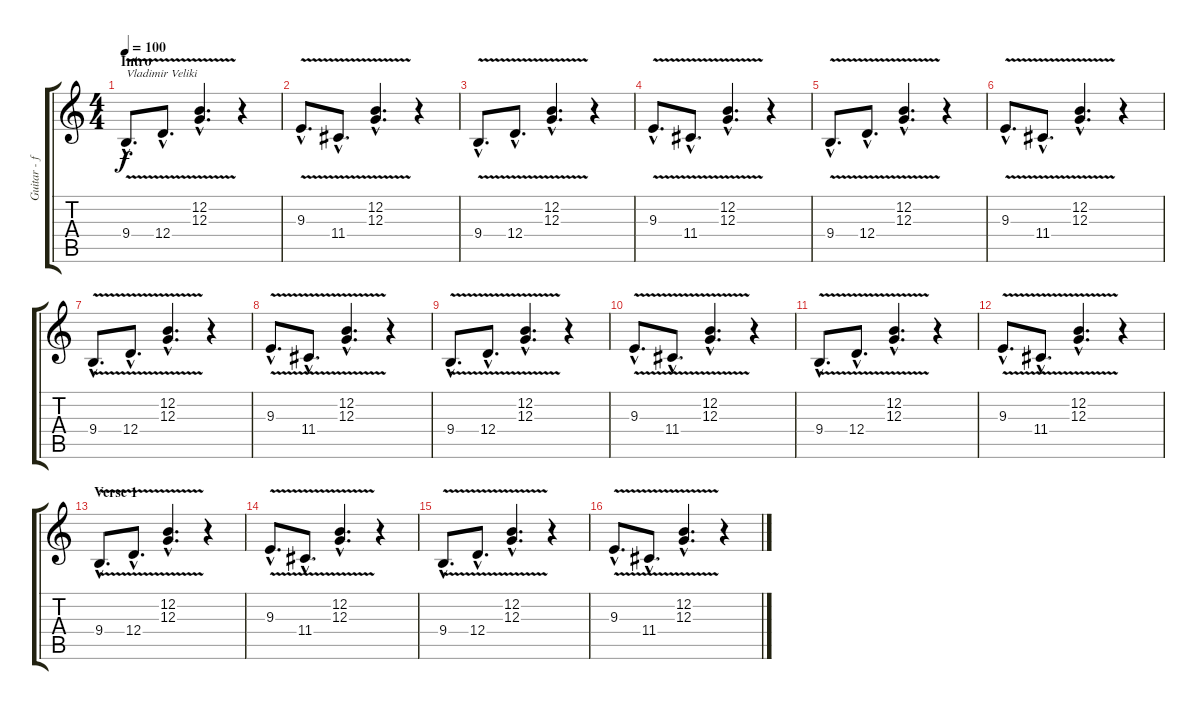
\track ("Guitar - fx" "Guitar - f") {instrument fx7echoes}
\staff {score tabs}
\tuning (E4 B3 G3 D3 A2 E2) {hide}
\ts (4 4)
\section ("" "Intro")
\tempo 100
\clef g2
\ks c
9.4{v hac}.8{d txt "Vladimir Veliki" dy f instrument fx7echoes} 12.4{v hac}.8{d} (12.2{v hac} 12.3{v hac}).4{d} r.4 |
9.3{v hac}.8{d} 11.4{v hac}.8{d} (12.2{v hac} 12.3{v hac}).4{d} r.4 |
9.4{v hac}.8{d} 12.4{v hac}.8{d} (12.2{v hac} 12.3{v hac}).4{d} r.4 |
9.3{v hac}.8{d} 11.4{v hac}.8{d} (12.2{v hac} 12.3{v hac}).4{d} r.4 |
9.4{v hac}.8{d} 12.4{v hac}.8{d} (12.2{v hac} 12.3{v hac}).4{d} r.4 |
9.3{v hac}.8{d} 11.4{v hac}.8{d} (12.2{v hac} 12.3{v hac}).4{d} r.4 |
9.4{v hac}.8{d} 12.4{v hac}.8{d} (12.2{v hac} 12.3{v hac}).4{d} r.4 |
9.3{v hac}.8{d} 11.4{v hac}.8{d} (12.2{v hac} 12.3{v hac}).4{d} r.4 |
9.4{v hac}.8{d} 12.4{v hac}.8{d} (12.2{v hac} 12.3{v hac}).4{d} r.4 |
9.3{v hac}.8{d} 11.4{v hac}.8{d} (12.2{v hac} 12.3{v hac}).4{d} r.4 |
9.4{v hac}.8{d} 12.4{v hac}.8{d} (12.2{v hac} 12.3{v hac}).4{d} r.4 |
9.3{v hac}.8{d} 11.4{v hac}.8{d} (12.2{v hac} 12.3{v hac}).4{d} r.4 |
\section ("" "Verse 1")
9.4{v hac}.8{d} 12.4{v hac}.8{d} (12.2{v hac} 12.3{v hac}).4{d} r.4 |
9.3{v hac}.8{d} 11.4{v hac}.8{d} (12.2{v hac} 12.3{v hac}).4{d} r.4 |
9.4{v hac}.8{d} 12.4{v hac}.8{d} (12.2{v hac} 12.3{v hac}).4{d} r.4 |
9.3{v hac}.8{d} 11.4{v hac}.8{d} (12.2{v hac} 12.3{v hac}).4{d} r.4
